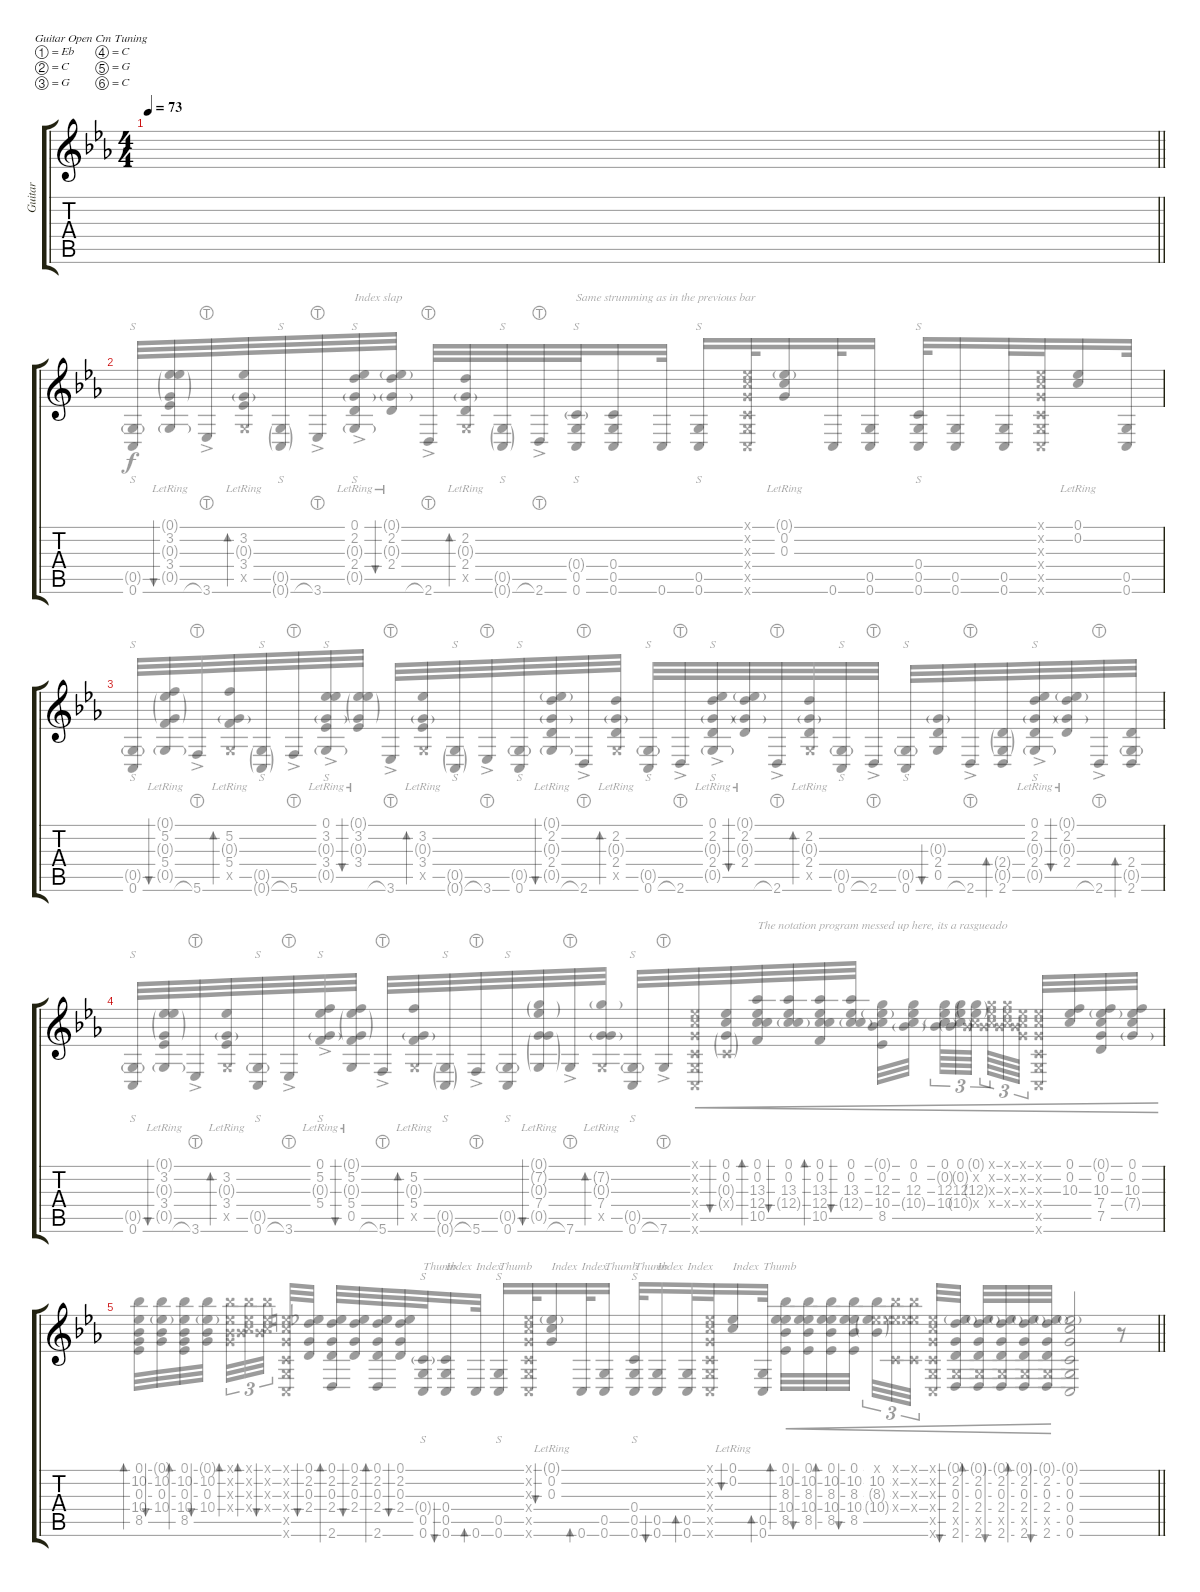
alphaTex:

\defaultSystemsLayout 2
\bracketExtendMode groupsimilarinstruments
\otherSystemsTrackNameOrientation horizontal
\track ("Steel Guitar" "Guitar") {instrument acousticguitarsteel}
\staff {score tabs}
\tuning (Eb4 C4 G3 C3 G2 C2)
\voice
\ts (4 4)
\scale
0.940093
\tempo 73
\accidentals auto
\clef g2
\ottava regular
\simile none
\barLineRight lightlight
\ks cminor
|
\scale
1.06459 |
\scale
0.935414 |
\scale
1.05707 |
\scale
0.942934
\voice
\clef g2
\ottava regular
\simile none
\barLineRight lightlight
\ks cminor
(10.4{acc b} 10.2{acc b} 0.3{acc forcenatural} 8.5{acc b} 0.1{acc b}).32{bd 30 dy f beam Down} (10.4{acc b} 0.3{acc forcenatural} 10.2{acc b} 0.1{g acc b}).32{bu 30 beam Down} (0.1{acc b} 10.2{acc b} 0.3{acc forcenatural} 10.4{acc b} 8.5{acc b}).32{bd 30 beam Down} (10.4{acc b} 0.3{acc forcenatural} 10.2{acc b} 0.1{g acc b}).32{bu 30 beam Down} (0.3{x acc forcenatural} 10.2{x acc b} 0.1{x acc b} 10.4{x acc b}).32{tu (3 2) bd 30 beam Down} (0.1{x acc b} 5.3{x acc forcenatural} 10.2{x acc b} 10.4{x acc b}).32{tu (3 2) bd 30 beam Down} (5.3{x acc forcenatural} 10.2{x acc b} 0.1{x acc b} 10.4{x acc b}).32{tu (3 2) bu 30 beam Down} (1.1{x acc forcenatural} 0.2{x acc forcenatural} 0.3{x acc forcenatural} 0.4{x acc forcenatural} 0.5{x acc forcenatural} 0.6{x acc forcenatural}).32{beam Up} (0.1{acc b} 2.2{acc forcenatural} 0.3{acc forcenatural} 2.4{acc forcenatural}).32{bu 30 beam Up} (2.6{acc forcenatural} 2.4{acc forcenatural} 2.2{acc forcenatural} 0.3{acc forcenatural} 0.1{acc b}).32{bd 30 beam Up} (2.2{acc forcenatural} 2.4{acc forcenatural} 0.1{acc b} 0.3{acc forcenatural}).32{bu 30 beam Up} (2.2{acc forcenatural} 2.4{acc forcenatural} 0.1{acc b} 0.3{acc forcenatural} 2.6{acc forcenatural}).32{bd 30 beam Up} (2.4{acc forcenatural} 2.2{acc forcenatural} 0.1{acc b} 0.3{acc forcenatural}).32{bu 30 beam Up} (0.6{acc forcenatural} 0.5{acc forcenatural} 0.4{g acc forcenatural}).32{s txt "Thumb" beam Up} (0.6{acc forcenatural} 0.5{acc forcenatural} 0.4{acc forcenatural}).16{bu 30 txt "Index" beam Up} 0.6{acc forcenatural}.32{bd 30 txt "Index" beam Up} (0.6{acc forcenatural} 0.5{acc forcenatural}).16{s txt "Thumb" beam Up} (0.6{x acc forcenatural} 0.5{x acc forcenatural} 0.4{x acc forcenatural} 0.3{x acc forcenatural} 0.2{x acc forcenatural} 0.1{x acc b}).32{beam Up} (0.2{lr acc forcenatural} 0.3{lr acc forcenatural} 0.1{g lr acc b}).16{bu 30 txt "Index" beam Up} 0.6{acc forcenatural}.32{bd 30 txt "Index" beam Up} (0.6{acc forcenatural} 0.5{acc forcenatural}).16{txt "Thumb" beam Up} (0.6{acc forcenatural} 0.5{acc forcenatural} 0.4{acc forcenatural}).32{s txt "Thumb" beam Up} (0.6{acc forcenatural} 0.5{acc forcenatural}).16{bu 30 txt "Index" beam Up} (0.6{acc forcenatural} 0.5{acc forcenatural}).32{bd 30 txt "Index" beam Up} (0.6{x acc forcenatural} 0.4{x acc forcenatural} 0.5{x acc forcenatural} 0.3{x acc forcenatural} 0.2{x acc forcenatural} 0.1{x acc b}).32{beam Up} (0.1{lr acc b} 0.2{lr acc forcenatural}).16{bu 30 txt "Index" beam Up} (0.6{acc forcenatural} 0.5{acc forcenatural}).32{bd 30 txt "Thumb" beam Up} |
(0.6{acc forcenatural} 0.5{g acc forcenatural}).32{s beam Up} (3.4{lr acc b} 3.2{lr acc b} 0.3{g lr acc forcenatural} 0.1{g acc b} 0.5{g acc forcenatural}).32{bu 30 beam Up} 3.6{lht ac acc b}.32{beam Up} (3.4{lr acc b} 3.2{lr acc b} 0.3{g lr acc forcenatural} 0.5{x acc forcenatural}).32{bd 30 beam Up} (0.6{g acc forcenatural} 0.5{g acc forcenatural}).32{s beam Up} 3.6{lht ac acc b}.32{beam Up} (0.1{lr acc b} 2.2{ac lr acc forcenatural} 0.3{g lr acc forcenatural} 2.4{ac lr acc forcenatural} 0.5{g lr acc forcenatural}).32{s txt "Index slap" beam Up} (2.4{lr acc forcenatural} 2.2{lr acc forcenatural} 0.3{g lr acc forcenatural} 0.1{g acc b}).32{bu 30 beam Up} 2.6{lht ac acc forcenatural}.32{beam Up} (2.4{lr acc forcenatural} 2.2{lr acc forcenatural} 0.3{g lr acc forcenatural} 0.5{x acc forcenatural}).32{bd 30 beam Up} (0.6{g acc forcenatural} 0.5{g acc forcenatural}).32{s beam Up} 2.6{lht ac acc forcenatural}.32{beam Up} (0.6{acc forcenatural} 0.5{acc forcenatural} 0.4{g acc forcenatural}).32{s txt "Same strumming as in the previous bar" beam Up} (0.6{acc forcenatural} 0.5{acc forcenatural} 0.4{acc forcenatural}).16{beam Up} 0.6{acc forcenatural}.32{beam Up} (0.6{acc forcenatural} 0.5{acc forcenatural}).16{s beam Up} (0.6{x acc forcenatural} 0.5{x acc forcenatural} 0.4{x acc forcenatural} 0.3{x acc forcenatural} 0.2{x acc forcenatural} 0.1{x acc b}).32{beam Up} (0.2{lr acc forcenatural} 0.3{lr acc forcenatural} 0.1{g lr acc b}).16{beam Up} 0.6{acc forcenatural}.32{beam Up} (0.6{acc forcenatural} 0.5{acc forcenatural}).16{beam Up} (0.6{acc forcenatural} 0.5{acc forcenatural} 0.4{acc forcenatural}).32{s beam Up} (0.6{acc forcenatural} 0.5{acc forcenatural}).16{beam Up} (0.6{acc forcenatural} 0.5{acc forcenatural}).32{beam Up} (0.6{x acc forcenatural} 0.4{x acc forcenatural} 0.5{x acc forcenatural} 0.3{x acc forcenatural} 0.2{x acc forcenatural} 0.1{x acc b}).32{beam Up} (0.1{lr acc b} 0.2{lr acc forcenatural}).16{beam Up} (0.6{acc forcenatural} 0.5{acc forcenatural}).32{beam Up} |
(0.6{acc forcenatural} 0.5{g acc forcenatural}).32{s beam Up} (5.4{lr acc forcenatural} 5.2{lr acc forcenatural} 0.3{g lr acc forcenatural} 0.1{g acc b} 0.5{g acc forcenatural}).32{bu 30 beam Up} 5.6{lht ac acc forcenatural}.32{beam Up} (5.4{lr acc forcenatural} 5.2{lr acc forcenatural} 0.3{g lr acc forcenatural} 0.5{x acc forcenatural}).32{bd 30 beam Up} (0.6{g acc forcenatural} 0.5{g acc forcenatural}).32{s beam Up} 5.6{lht ac acc forcenatural}.32{beam Up} (0.1{lr acc b} 3.2{ac lr acc b} 0.3{g lr acc forcenatural} 3.4{ac lr acc b} 0.5{g lr acc forcenatural}).32{s beam Up} (3.4{lr acc b} 3.2{lr acc b} 0.3{g lr acc forcenatural} 0.1{g acc b}).32{bu 30 beam Up} 3.6{lht ac acc b}.32{beam Up} (3.4{lr acc b} 3.2{lr acc b} 0.3{g lr acc forcenatural} 0.5{x acc forcenatural}).32{bd 30 beam Up} (0.6{g acc forcenatural} 0.5{g acc forcenatural}).32{s beam Up} 3.6{lht ac acc b}.32{beam Up} (0.6{acc forcenatural} 0.5{g acc forcenatural}).32{s beam Up} (2.4{lr acc forcenatural} 2.2{lr acc forcenatural} 0.3{g lr acc forcenatural} 0.1{g acc b} 0.5{g acc forcenatural}).32{bu 30 beam Up} 2.6{lht ac acc forcenatural}.32{beam Up} (2.4{lr acc forcenatural} 2.2{lr acc forcenatural} 0.3{g lr acc forcenatural} 0.5{x acc forcenatural}).32{bd 30 beam Up} (0.6{acc forcenatural} 0.5{g acc forcenatural}).32{s beam Up} 2.6{lht ac acc forcenatural}.32{beam Up} (0.1{lr acc b} 2.2{ac lr acc forcenatural} 0.3{g lr acc forcenatural} 2.4{ac lr acc forcenatural} 0.5{g lr acc forcenatural}).32{s beam Up} (2.4{lr acc forcenatural} 2.2{lr acc forcenatural} 0.3{g lr acc forcenatural} 0.1{g acc b}).32{bu 30 beam Up} 2.6{lht ac acc forcenatural}.32{beam Up} (2.4{lr acc forcenatural} 2.2{lr acc forcenatural} 0.3{g lr acc forcenatural} 0.5{x acc forcenatural}).32{bd 30 beam Up} (0.6{acc forcenatural} 0.5{g acc forcenatural}).32{s beam Up} 2.6{lht ac acc forcenatural}.32{beam Up} (0.6{acc forcenatural} 0.5{g acc forcenatural}).32{s beam Up} (2.4{acc forcenatural} 0.5{acc forcenatural} 0.3{g acc forcenatural}).32{bu 30 beam Up} 2.6{lht ac acc forcenatural}.32{beam Up} (2.6{acc forcenatural} 2.4{g acc forcenatural} 0.5{g acc forcenatural}).32{bd 30 beam Up} (0.1{lr acc b} 2.2{ac lr acc forcenatural} 0.3{g lr acc forcenatural} 2.4{ac lr acc forcenatural} 0.5{g lr acc forcenatural}).32{s beam Up} (2.4{lr acc forcenatural} 2.2{lr acc forcenatural} 0.3{g lr acc forcenatural} 0.1{g acc b}).32{bu 30 beam Up} 2.6{lht ac acc forcenatural}.32{beam Up} (2.6{acc forcenatural} 0.5{g acc forcenatural} 2.4{acc forcenatural}).32{bd 30 beam Up} |
(0.6{acc forcenatural} 0.5{g acc forcenatural}).32{s beam Up} (3.4{lr acc b} 3.2{lr acc b} 0.3{g lr acc forcenatural} 0.1{g acc b} 0.5{g acc forcenatural}).32{bu 30 beam Up} 3.6{lht ac acc b}.32{beam Up} (3.4{lr acc b} 3.2{lr acc b} 0.3{g lr acc forcenatural} 0.5{x acc forcenatural}).32{bd 30 beam Up} (0.6{acc forcenatural} 0.5{g acc forcenatural}).32{s beam Up} 3.6{lht ac acc b}.32{beam Up} (0.1{lr acc b} 5.2{ac lr acc forcenatural} 0.3{g lr acc forcenatural} 5.4{ac lr acc forcenatural}).32{s beam Up} (5.4{lr acc forcenatural} 5.2{lr acc forcenatural} 0.3{g lr acc forcenatural} 0.1{g acc b} 0.5{acc forcenatural}).32{bu 30 beam Up} 5.6{lht ac acc forcenatural}.32{beam Up} (5.4{lr acc forcenatural} 5.2{lr acc forcenatural} 0.3{g lr acc forcenatural} 0.5{x acc forcenatural}).32{bd 30 beam Up} (0.6{g acc forcenatural} 0.5{g acc forcenatural}).32{s beam Up} 5.6{lht ac acc forcenatural}.32{beam Up} (0.6{acc forcenatural} 0.5{g acc forcenatural}).32{s beam Up} (7.4{lr acc forcenatural} 7.2{g lr acc forcenatural} 0.3{g lr acc forcenatural} 0.1{g acc b} 0.5{g acc forcenatural}).32{bu 30 beam Up} 7.6{lht ac acc forcenatural}.32{beam Up} (7.4{lr acc forcenatural} 7.2{g lr acc forcenatural} 0.3{g lr acc forcenatural} 0.5{x acc forcenatural}).32{bd 30 beam Up} (0.6{acc forcenatural} 0.5{g acc forcenatural}).32{s beam Up} 7.6{lht ac acc forcenatural}.32{beam Up} (0.6{x acc forcenatural} 0.5{x acc forcenatural} 0.4{x acc forcenatural} 0.3{x acc forcenatural} 0.2{x acc forcenatural} 0.1{x acc b}).32{cre beam Up} (0.1{acc b} 0.2{acc forcenatural} 0.4{g x acc forcenatural} 0.3{g acc forcenatural}).32{bu 30 cre beam Up} (10.5{acc forcenatural} 12.4{acc forcenatural} 13.3{acc b} 0.2{acc forcenatural} 0.1{acc b}).32{bd 30 txt "The notation program messed up here, its a rasgueado" cre beam Up} (13.3{acc b} 0.2{acc forcenatural} 0.1{acc b} 12.4{g acc forcenatural}).32{bu 30 cre beam Up} (10.5{acc forcenatural} 12.4{acc forcenatural} 13.3{acc b} 0.2{acc forcenatural} 0.1{acc b}).32{bd 30 cre beam Up} (13.3{acc b} 0.2{acc forcenatural} 0.1{acc b} 12.4{g acc forcenatural}).32{bu 30 cre beam Up} (8.5{acc b} 10.4{acc b} 12.3{acc forcenatural} 0.2{acc forcenatural} 0.1{g acc b}).32{cre beam Down} (0.1{acc b} 12.3{acc forcenatural} 10.4{g acc b} 0.2{acc forcenatural}).32{cre beam Down} (0.1{acc b} 0.2{g acc forcenatural} 12.3{acc forcenatural} 10.4{acc b}).64{tu (3 2) cre beam Down} (0.1{acc b} 12.3{acc forcenatural} 0.2{g acc forcenatural} 10.4{g acc b}).64{tu (3 2) cre beam Down} (0.1{g acc b} 12.3{g acc forcenatural} 0.2{x acc forcenatural} 10.4{x acc b}).64{tu (3 2) cre beam Down} (0.1{x acc b} 12.3{x acc forcenatural} 0.2{x acc forcenatural} 10.4{x acc b}).64{tu (3 2) cre beam Down} (0.1{x acc b} 12.3{x acc forcenatural} 0.2{x acc forcenatural} 10.4{x acc b}).64{tu (3 2) cre beam Down} (0.1{x acc b} 0.3{x acc forcenatural} 0.2{x acc forcenatural} 10.4{x acc b}).64{tu (3 2) cre beam Down} (0.1{x acc b} 0.2{x acc forcenatural} 0.3{x acc forcenatural} 0.4{x acc forcenatural} 0.5{x acc forcenatural} 0.6{x acc forcenatural}).32{cre beam Up} (10.3{acc forcenatural} 0.2{acc forcenatural} 0.1{acc b}).32{cre beam Up} (7.5{acc forcenatural} 7.4{acc forcenatural} 10.3{acc forcenatural} 0.2{acc forcenatural} 0.1{g acc b}).32{cre beam Up} (10.3{acc forcenatural} 0.2{acc forcenatural} 0.1{acc b} 7.4{g acc forcenatural}).32{cre beam Up} |
(8.5{acc b} 10.4{acc b} 8.3{acc b} 10.2{acc b} 0.1{acc b}).32{bd 30 cre beam Down} (8.5{acc b} 10.4{acc b} 8.3{acc b} 10.2{acc b} 0.1{acc b}).32{bu 30 cre beam Down} (8.5{acc b} 10.4{acc b} 8.3{acc b} 10.2{acc b} 0.1{acc b}).32{bd 30 cre beam Down} (8.5{acc b} 10.4{acc b} 8.3{acc b} 10.2{acc b} 0.1{acc b}).32{bu 30 cre beam Down} (0.1{x acc b} 10.2{acc b} 8.3{g acc b} 10.4{g acc b}).32{tu (3 2) cre beam Down} (0.1{x acc b} 10.2{x acc b} 8.3{x acc b} 0.4{x acc forcenatural}).32{tu (3 2) cre beam Down} (0.1{x acc b} 10.2{x acc b} 8.3{x acc b} 0.4{x acc forcenatural}).32{tu (3 2) cre beam Down} (0.1{x acc b} 0.2{x acc forcenatural} 0.3{x acc forcenatural} 0.4{x acc forcenatural} 0.5{x acc forcenatural} 0.6{x acc forcenatural}).32{cre beam Up} (2.6{acc forcenatural} 0.5{x acc forcenatural} 2.4{acc forcenatural} 0.3{acc forcenatural} 2.2{acc forcenatural} 0.1{g acc b}).32{bu 30 cre beam Up} (2.6{acc forcenatural} 0.5{x acc forcenatural} 2.4{acc forcenatural} 0.3{acc forcenatural} 2.2{acc forcenatural} 0.1{g acc b}).32{bd 30 cre beam Up} (2.6{acc forcenatural} 0.5{x acc forcenatural} 2.4{acc forcenatural} 0.3{acc forcenatural} 2.2{acc forcenatural} 0.1{g acc b}).32{bu 30 cre beam Up} (2.6{acc forcenatural} 0.5{x acc forcenatural} 2.4{acc forcenatural} 0.3{acc forcenatural} 2.2{acc forcenatural} 0.1{g acc b}).32{bd 30 cre beam Up} (2.6{acc forcenatural} 0.5{x acc forcenatural} 2.4{acc forcenatural} 0.3{acc forcenatural} 2.2{acc forcenatural} 0.1{g acc b}).32{bu 30 cre beam Up} (0.6{acc forcenatural} 0.5{acc forcenatural} 0.4{acc forcenatural} 0.3{acc forcenatural} 0.2{acc forcenatural} 0.1{g acc b}).2{fermata (long 1) beam Up} r.8{beam Up}
